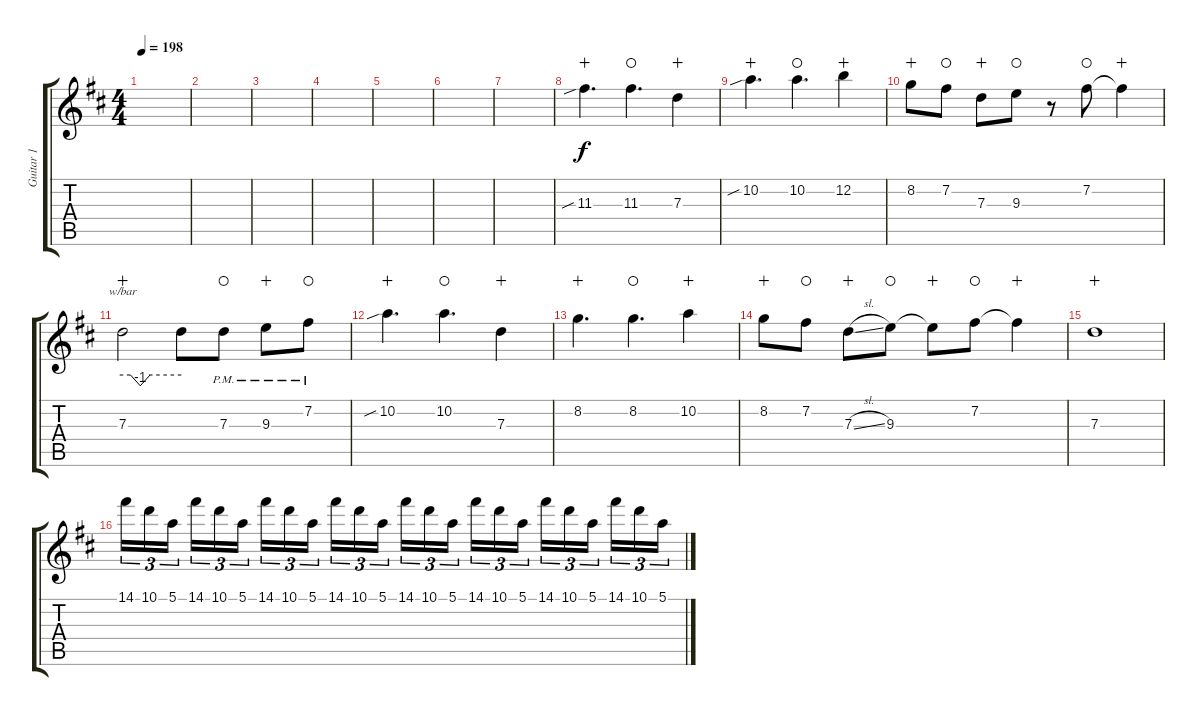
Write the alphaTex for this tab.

\track ("Guitar 1" "Guitar 1") {instrument distortionguitar}
\staff {score tabs}
\tuning (E4 B3 G3 D3 A2 E2) {hide}
\ts (4 4)
\tempo 198
\clef g2
\ks bminor
|
|
|
|
|
|
|
11.3{sib}.4{d wahc} 11.3.4{d waho} 7.3.4{wahc} |
10.2{sib}.4{d wahc} 10.2.4{d waho} 12.2.4{wahc} |
8.2.8{wahc} 7.2.8{waho} 7.3.8{wahc} 9.3.8{waho} r.8 7.2.8{waho} 7.2{t}.4{wahc} |
7.3.2{tbe (custom default 0 0 8 0 18 -4 28 0 60 0) wahc} 7.3{t}.8 7.3{pm}.8{waho} 9.3{pm}.8{wahc} 7.2{pm}.8{waho} |
10.2{sib}.4{d wahc} 10.2.4{d waho} 7.3.4{wahc} |
8.2.4{d wahc} 8.2.4{d waho} 10.2.4{wahc} |
8.2.8{wahc} 7.2.8{waho} 7.3{sl}.8{wahc} 9.3.8{waho} 9.3{t}.8{wahc} 7.2.8{waho} 7.2{t}.4{wahc} |
7.3.1{wahc} |
14.1.16{tu (3 2)} 10.1.16{tu (3 2)} 5.1.16{tu (3 2) beam splitsecondary} 14.1.16{tu (3 2)} 10.1.16{tu (3 2)} 5.1.16{tu (3 2)} 14.1.16{tu (3 2)} 10.1.16{tu (3 2)} 5.1.16{tu (3 2) beam splitsecondary} 14.1.16{tu (3 2)} 10.1.16{tu (3 2)} 5.1.16{tu (3 2)} 14.1.16{tu (3 2)} 10.1.16{tu (3 2)} 5.1.16{tu (3 2) beam splitsecondary} 14.1.16{tu (3 2)} 10.1.16{tu (3 2)} 5.1.16{tu (3 2)} 14.1.16{tu (3 2)} 10.1.16{tu (3 2)} 5.1.16{tu (3 2) beam splitsecondary} 14.1.16{tu (3 2)} 10.1.16{tu (3 2)} 5.1.16{tu (3 2)}
